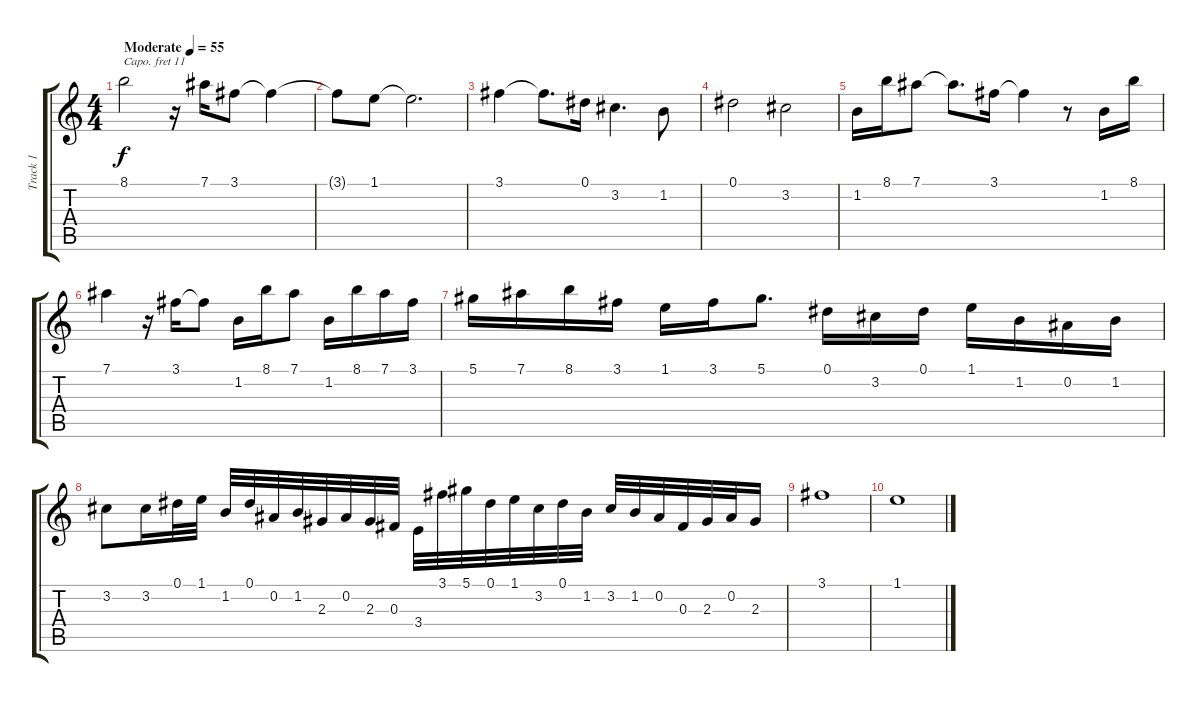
\track ("Track 1" "Track 1") {instrument acousticgrandpiano}
\staff {score tabs}
\capo 11
\tuning (E4 B3 G3 D3 A2 E2) {hide}
\ts (4 4)
\tempo (55 "Moderate")
\clef g2
\ks c
8.1.2{dy f instrument acousticgrandpiano} r.16 7.1.16 3.1.8 3.1{t}.4 |
3.1{t}.8 1.1.8 1.1{t}.2{d} |
3.1.4 3.1{t}.8{d} 0.1.16 3.2.4{d} 1.2.8 |
0.1.2 3.2.2 |
1.2.16 8.1.16 7.1.8 7.1{t}.8{d} 3.1.16 3.1{t}.4 r.8 1.2.16 8.1.16 |
7.1.4 r.16 3.1.16 3.1{t}.8 1.2.16 8.1.16 7.1.8 1.2.16 8.1.16 7.1.16 3.1.16 |
5.1.16 7.1.16 8.1.16 3.1.16 1.1.16 3.1.16 5.1.8{d} 0.1.16 3.2.16 0.1.16 1.1.16 1.2.16 0.2.16 1.2.16 |
3.2.8 3.2.16 0.1.32 1.1.32 1.2.32 0.1.32 0.2.32 1.2.32 2.3.32 0.2.32 2.3.32 0.3.32 3.4.32 3.1.32 5.1.32 0.1.32 1.1.32 3.2.32 0.1.32 1.2.32 3.2.32 1.2.32 0.2.32 0.3.32 2.3.32 0.2.32 2.3.16 |
3.1.1 |
1.1.1
